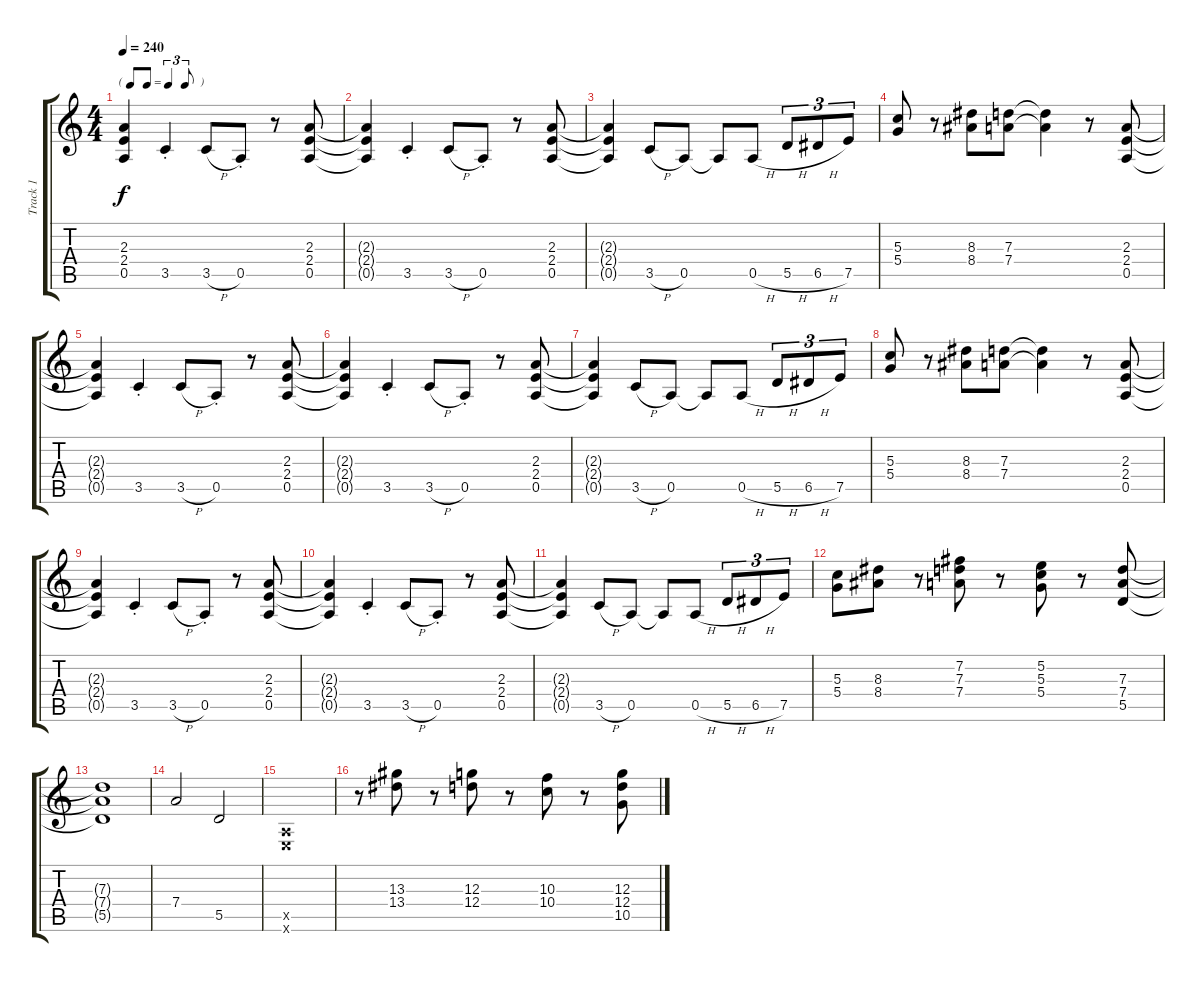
\track ("Track 1" "Track 1") {instrument distortionguitar}
\staff {score tabs}
\tuning (E4 B3 G3 D3 A2 E2) {hide}
\ts (4 4)
\tf triplet8th
\tempo 240
\clef g2
\ks c
(2.3{t} 2.4{t} 0.5{t}).4{dy f} 3.5{st}.4 3.5{h}.8 0.5{st}.8 r.8 (2.3 2.4 0.5).8 |
(2.3{t} 2.4{t} 0.5{t}).4 3.5{st}.4 3.5{h}.8 0.5{st}.8 r.8 (2.3 2.4 0.5).8 |
(2.3{t} 2.4{t} 0.5{t}).4 3.5{h}.8 0.5.8 0.5{t}.8 0.5{h}.8 5.5{h}.8{tu (3 2)} 6.5{h}.8{tu (3 2)} 7.5.8{tu (3 2)} |
(5.3 5.4).8 r.8 (8.3 8.4).8 (7.3 7.4).8 (7.3{t} 7.4{t}).4 r.8 (2.3 2.4 0.5).8 |
(2.3{t} 2.4{t} 0.5{t}).4 3.5{st}.4 3.5{h}.8 0.5{st}.8 r.8 (2.3 2.4 0.5).8 |
(2.3{t} 2.4{t} 0.5{t}).4 3.5{st}.4 3.5{h}.8 0.5{st}.8 r.8 (2.3 2.4 0.5).8 |
(2.3{t} 2.4{t} 0.5{t}).4 3.5{h}.8 0.5.8 0.5{t}.8 0.5{h}.8 5.5{h}.8{tu (3 2)} 6.5{h}.8{tu (3 2)} 7.5.8{tu (3 2)} |
(5.3 5.4).8 r.8 (8.3 8.4).8 (7.3 7.4).8 (7.3{t} 7.4{t}).4 r.8 (2.3 2.4 0.5).8 |
(2.3{t} 2.4{t} 0.5{t}).4 3.5{st}.4 3.5{h}.8 0.5{st}.8 r.8 (2.3 2.4 0.5).8 |
(2.3{t} 2.4{t} 0.5{t}).4 3.5{st}.4 3.5{h}.8 0.5{st}.8 r.8 (2.3 2.4 0.5).8 |
(2.3{t} 2.4{t} 0.5{t}).4 3.5{h}.8 0.5.8 0.5{t}.8 0.5{h}.8 5.5{h}.8{tu (3 2)} 6.5{h}.8{tu (3 2)} 7.5.8{tu (3 2)} |
(5.3 5.4).8 (8.3 8.4).8 r.8 (7.2 7.3 7.4).8 r.8 (5.2 5.3 5.4).8 r.8 (7.3 7.4 5.5).8 |
(7.3{t} 7.4{t} 5.5{t}).1 |
7.4.2 5.5.2 |
(0.5{x} 0.6{x}).1 |
r.8 (13.3 13.4).8 r.8 (12.3 12.4).8 r.8 (10.3 10.4).8 r.8 (12.3 12.4 10.5).8
